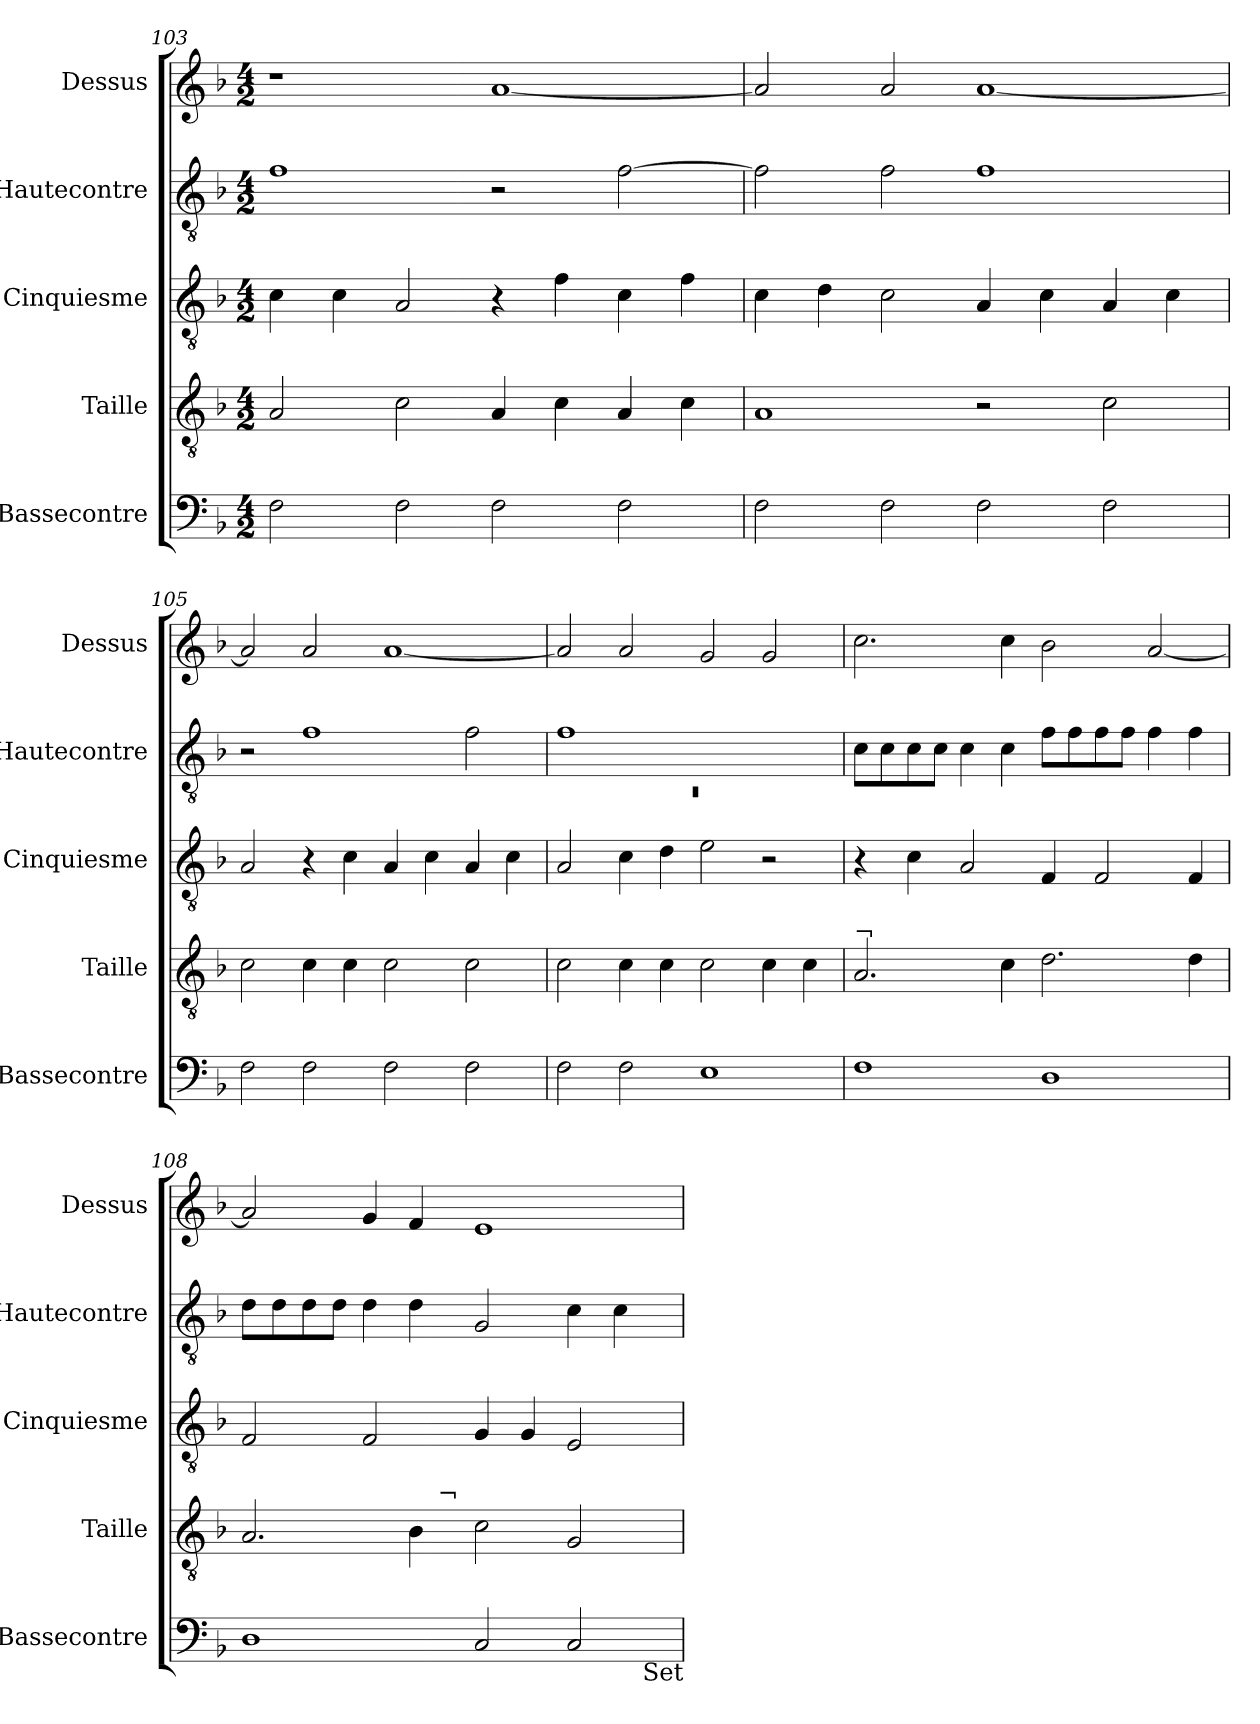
**kern	**kern	**kern	**kern	**kern
*part5	*part4	*part3	*part2	*part1
*staff5	*staff4	*staff3	*staff2	*staff1
*I"Bassecontre	*I"Taille	*I"Cinquiesme	*I"Hautecontre	*I"Dessus
*I'Bassecontre	*I'Taille	*I'Cinquiesme	*I'Hautecontre	*I'Dessus
!!LO:LB:g=z
*clefF4	*clefGv2	*clefGv2	*clefGv2	*clefG2
*k[b-]	*k[b-]	*k[b-]	*k[b-]	*k[b-]
*F:	*F:	*F:	*F:	*F:
*M4/2	*M4/2	*M4/2	*M4/2	*M4/2
=103	=103	=103	=103	=103
2F\	2A/	4c\	1f	1r
.	.	4c\	.	.
2F\	2c\	2A/	.	.
2F\	4A/	4r	2r	[<1a
.	4c\	4f\	.	.
2F\	4A/	4c\	[>2f\	.
.	4c\	4f\	.	.
=104	=104	=104	=104	=104
2F\	1A	4c\	2f\]	2a/]
.	.	4d\	.	.
2F\	.	2c\	2f\	2a/
2F\	2r	4A/	1f	[<1a
.	.	4c\	.	.
2F\	2c\	4A/	.	.
.	.	4c\	.	.
=105	=105	=105	=105	=105
2F\	2c\	2A/	2r	2a/]
2F\	4c\	4r	1f	2a/
.	4c\	4c\	.	.
2F\	2c\	4A/	.	[<1a
.	.	4c\	.	.
2F\	2c\	4A/	2f\	.
.	.	4c\	.	.
=106	=106	=106	=106	=106
*	*	*	*^	*
!	!	!	!	!LO:N:vis=1	!
2F\	2c\	2A/	1f	0rC	2a/]
2F\	4c\	4c\	.	.	2a/
.	4c\	4d\	.	.	.
1E	2c\	2e\	1ryy	.	2g/
.	4c\	2r	.	.	2g/
.	4c\	.	.	.	.
*	*	*	*v	*v	*
=107	=107	=107	=107	=107
!	!LO:TX:a:t=¬	!	!	!
1F	2.A/	4r	8c\L	2.cc\
.	.	.	8c\	.
.	.	4c\	8c\	.
.	.	.	8c\J	.
.	.	2A/	4c\	.
.	4c\	.	4c\	4cc\
1D	2.d\	4F/	8f\L	2b-\
.	.	.	8f\	.
.	.	2F/	8f\	.
.	.	.	8f\J	.
.	.	.	4f\	[<2a/
.	4d\	4F/	4f\	.
!!LO:LB:g=z
=108	=108	=108	=108	=108
*	*^	*	*	*
1D	2.A/	2ryy	2F/	8d\L	2a/]
.	.	.	.	8d\	.
.	.	.	.	8d\	.
.	.	.	.	8d\J	.
.	.	4ryy	2F/	4d\	4g/
.	4B-\	16ryy	.	4d\	4f/
.	.	64ryy	.	.	.
!	!	!LO:TX:a:t=¬	!	!	!
.	.	1ryy	.	.	.
2C/	2c\	.	4G/	2G/	1e
.	.	.	4G/	.	.
2C/	2G/	.	2E/	4c\	.
.	.	.	.	4c\	.
.	.	8ryy	.	.	.
.	.	32.ryy	.	.	.
!LO:TX:b:t=Set	!	!	!	!	!
*	*v	*v	*	*	*
=	=	=	=	=
*-	*-	*-	*-	*-
